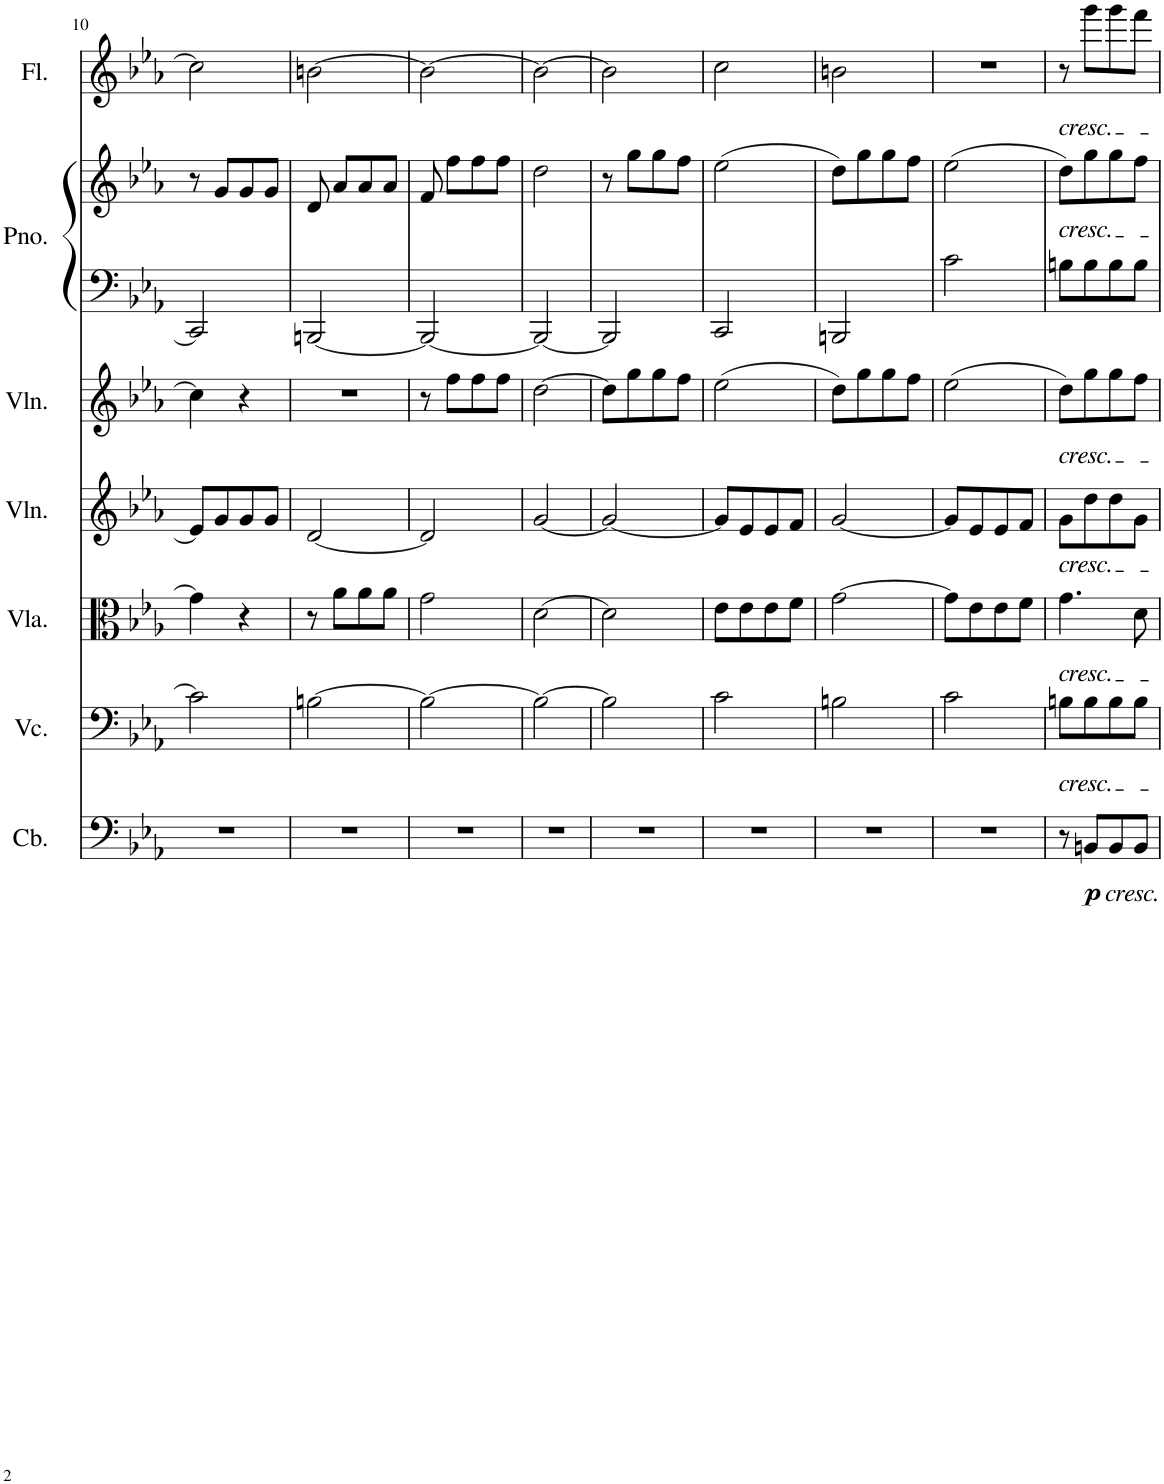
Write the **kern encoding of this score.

**kern	**dynam	**kern	**kern	**kern	**kern	**kern	**kern	**kern
*part7	*part7	*part6	*part5	*part4	*part3	*part2	*part2	*part1
*staff8	*staff8	*staff7	*staff6	*staff5	*staff4	*staff3	*staff2	*staff1
*I"Contrabass	*	*I"Violoncello	*I"Viola	*I"Violin	*I"Violin	*I"Piano	*	*I"Flute
*I'Cb.	*	*I'Vc.	*I'Vla.	*I'Vln.	*I'Vln.	*I'Pno.	*	*I'Fl.
!!LO:PB:g=z
*clefF4	*	*clefF4	*clefC3	*clefG2	*clefG2	*clefF4	*clefG2	*clefG2
*Trd7c12	*	*	*	*	*	*	*	*
*k[b-e-a-]	*	*k[b-e-a-]	*k[b-e-a-]	*k[b-e-a-]	*k[b-e-a-]	*k[b-e-a-]	*k[b-e-a-]	*k[b-e-a-]
*M2/4	*	*M2/4	*M2/4	*M2/4	*M2/4	*M2/4	*M2/4	*M2/4
=10	=10	=10	=10	=10	=10	=10	=10	=10
2r	.	2c\]	4g\]	8e-/L]	4cc\]	2CC/]	8r	2cc\]
.	.	.	.	8g/	.	.	8g/L	.
.	.	.	4r	8g/	4r	.	8g/	.
.	.	.	.	8g/J	.	.	8g/J	.
=11	=11	=11	=11	=11	=11	=11	=11	=11
2r	.	[2Bn\	8r	[2d/	2r	[2BBBn/	8d/	[2bn\
.	.	.	8a-\L	.	.	.	8a-/L	.
.	.	.	8a-\	.	.	.	8a-/	.
.	.	.	8a-\J	.	.	.	8a-/J	.
=12	=12	=12	=12	=12	=12	=12	=12	=12
2r	.	2B\_	2g\	2d/]	8r	2BBB/_	8f/	2b\_
.	.	.	.	.	8ff\L	.	8ff\L	.
.	.	.	.	.	8ff\	.	8ff\	.
.	.	.	.	.	8ff\J	.	8ff\J	.
=13	=13	=13	=13	=13	=13	=13	=13	=13
2r	.	2B\_	[2d\	[2g/	[2dd\	2BBB/_	2dd\	2b\_
=14	=14	=14	=14	=14	=14	=14	=14	=14
2r	.	2B\]	2d\]	2g/_	8dd\L]	2BBB/]	8r	2b\]
.	.	.	.	.	8gg\	.	8gg\L	.
.	.	.	.	.	8gg\	.	8gg\	.
.	.	.	.	.	8ff\J	.	8ff\J	.
=15	=15	=15	=15	=15	=15	=15	=15	=15
2r	.	2c\	8e-\L	8g/L]	(2ee-\	2CC/	(2ee-\	2cc\
.	.	.	8e-\	8e-/	.	.	.	.
.	.	.	8e-\	8e-/	.	.	.	.
.	.	.	8f\J	8f/J	.	.	.	.
=16	=16	=16	=16	=16	=16	=16	=16	=16
2r	.	2Bn\	[2g\	[2g/	8dd\L)	2BBBn/	8dd\L)	2bn\
.	.	.	.	.	8gg\	.	8gg\	.
.	.	.	.	.	8gg\	.	8gg\	.
.	.	.	.	.	8ff\J	.	8ff\J	.
=17	=17	=17	=17	=17	=17	=17	=17	=17
2r	.	2c\	8g\L]	8g/L]	(2ee-\	2c\	(2ee-\	2r
.	.	.	8e-\	8e-/	.	.	.	.
.	.	.	8e-\	8e-/	.	.	.	.
.	.	.	8f\J	8f/J	.	.	.	.
=18	=18	=18	=18	=18	=18	=18	=18	=18
!	!	!	!	!	!	!	!	!LO:TX:b:i:t=cresc.
!	!	!	!	!	!	!	!LO:TX:b:i:t=cresc.	!
!	!	!	!	!	!LO:TX:b:i:t=cresc.	!	!	!
!	!	!	!	!LO:TX:b:i:t=cresc.	!	!	!	!
!	!	!	!LO:TX:b:i:t=cresc.	!	!	!	!	!
!	!	!LO:TX:b:i:t=cresc.	!	!	!	!	!	!
8r	.	8Bn\L	4.g\	8g\L	8dd\L)	8Bn\L	8dd\L)	8r
!LO:TX:b:i:t=cresc.	!	!	!	!	!	!	!	!
!	!LO:DY:b	!	!	!	!	!	!	!
8BBn/L	p	8B\	.	8dd\	8gg\	8B\	8gg\	8ggg\L
8BB/	.	8B\	.	8dd\	8gg\	8B\	8gg\	8ggg\
8BB/J	.	8B\J	8d\	8g\J	8ff\J	8B\J	8ff\J	8fff\J
=	=	=	=	=	=	=	=	=
*-	*-	*-	*-	*-	*-	*-	*-	*-
